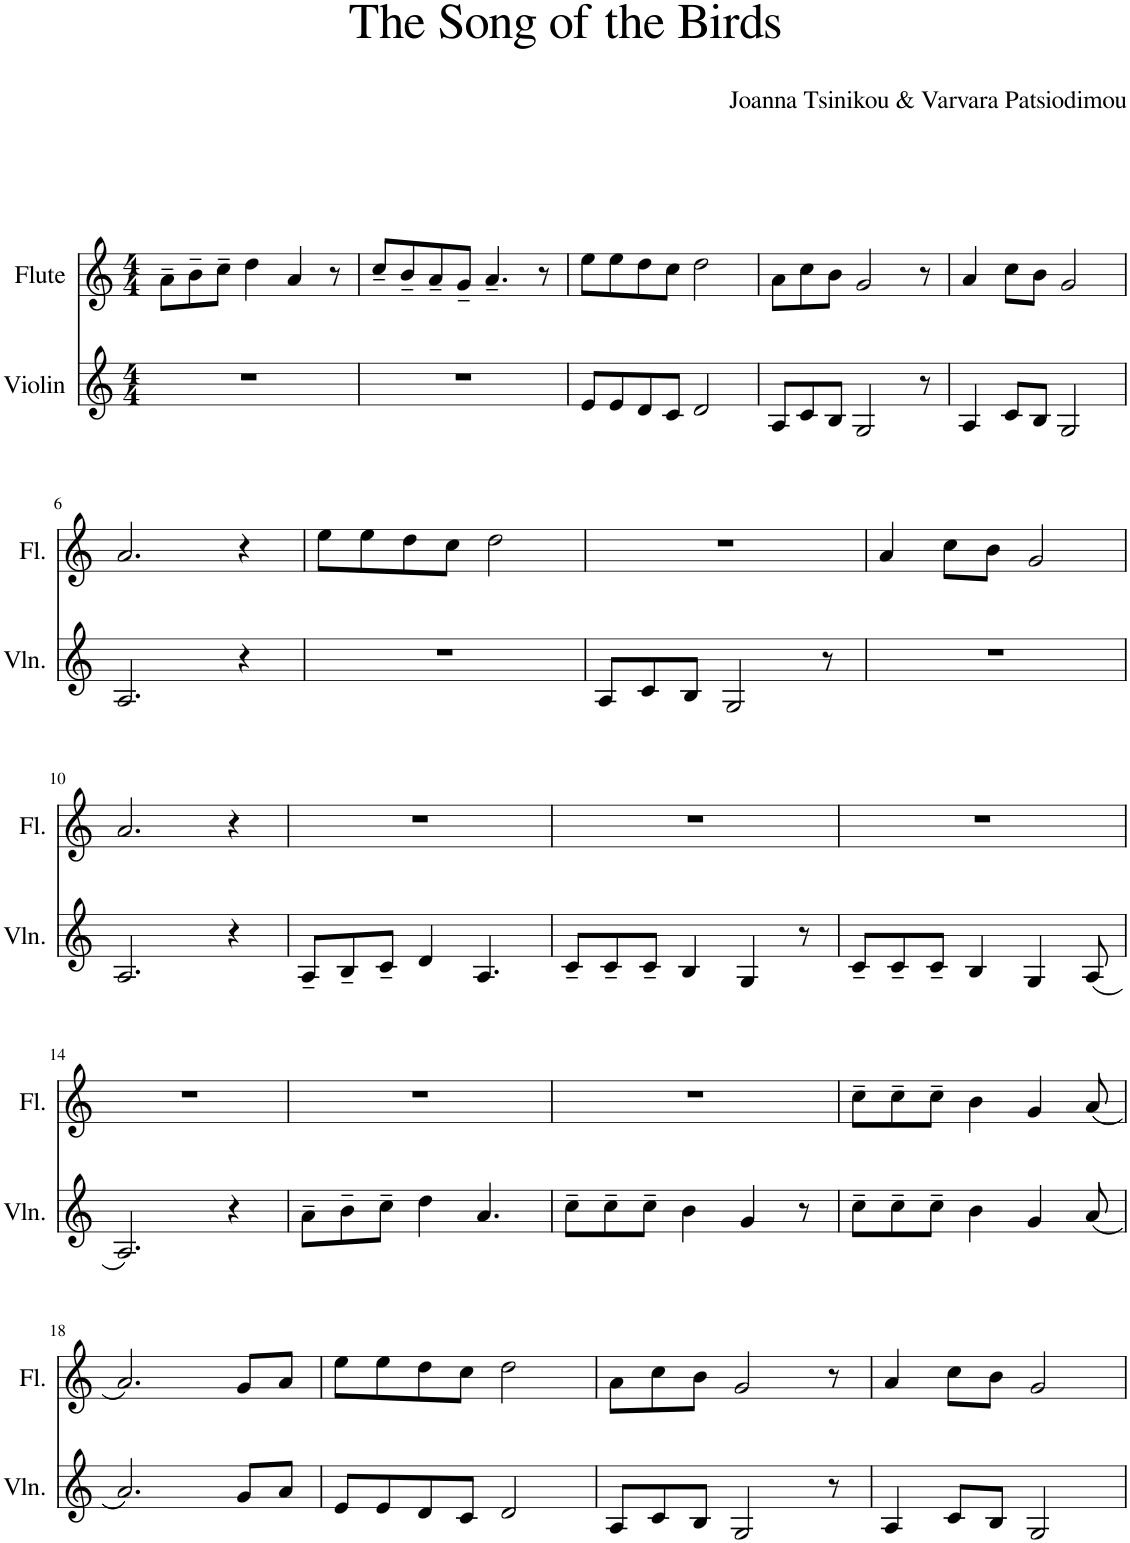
**kern	**kern
*part2	*part1
*staff2	*staff1
*I"Violin	*I"Flute
*I'Vln.	*I'Fl.
*clefG2	*clefG2
*k[]	*k[]
*M4/4	*M4/4
=1	=1
1r	8a~\L
.	8b~\
.	8cc~\J
.	4dd\
.	4a/
.	8r
=2	=2
1r	8cc~/L
.	8b~/
.	8a~/
.	8g~/J
.	4.a~/
.	8r
=3	=3
8e/L	8ee\L
8e/	8ee\
8d/	8dd\
8c/J	8cc\J
2d/	2dd\
=4	=4
8A/L	8a\L
8c/	8cc\
8B/J	8b\J
2G/	2g/
8r	8r
=5	=5
4A/	4a/
8c/L	8cc\L
8B/J	8b\J
2G/	2g/
!!LO:LB:g=z
=6	=6
2.A/	2.a/
4r	4r
=7	=7
1r	8ee\L
.	8ee\
.	8dd\
.	8cc\J
.	2dd\
=8	=8
8A/L	1r
8c/	.
8B/J	.
2G/	.
8r	.
=9	=9
1r	4a/
.	8cc\L
.	8b\J
.	2g/
!!LO:LB:g=z
=10	=10
2.A/	2.a/
4r	4r
=11	=11
8A~/L	1r
8B~/	.
8c~/J	.
4d/	.
4.A/	.
=12	=12
8c~/L	1r
8c~/	.
8c~/J	.
4B/	.
4G/	.
8r	.
=13	=13
8c~/L	1r
8c~/	.
8c~/J	.
4B/	.
4G/	.
(8A/	.
!!LO:LB:g=z
=14	=14
2.A/)	1r
4r	.
=15	=15
8a~\L	1r
8b~\	.
8cc~\J	.
4dd\	.
4.a/	.
=16	=16
8cc~\L	1r
8cc~\	.
8cc~\J	.
4b\	.
4g/	.
8r	.
=17	=17
8cc~\L	8cc~\L
8cc~\	8cc~\
8cc~\J	8cc~\J
4b\	4b\
4g/	4g/
(8a/	(8a/
!!LO:LB:g=z
=18	=18
2.a/)	2.a/)
8g/L	8g/L
8a/J	8a/J
=19	=19
8e/L	8ee\L
8e/	8ee\
8d/	8dd\
8c/J	8cc\J
2d/	2dd\
=20	=20
8A/L	8a\L
8c/	8cc\
8B/J	8b\J
2G/	2g/
8r	8r
=21	=21
4A/	4a/
8c/L	8cc\L
8B/J	8b\J
2G/	2g/
=	=
*-	*-
